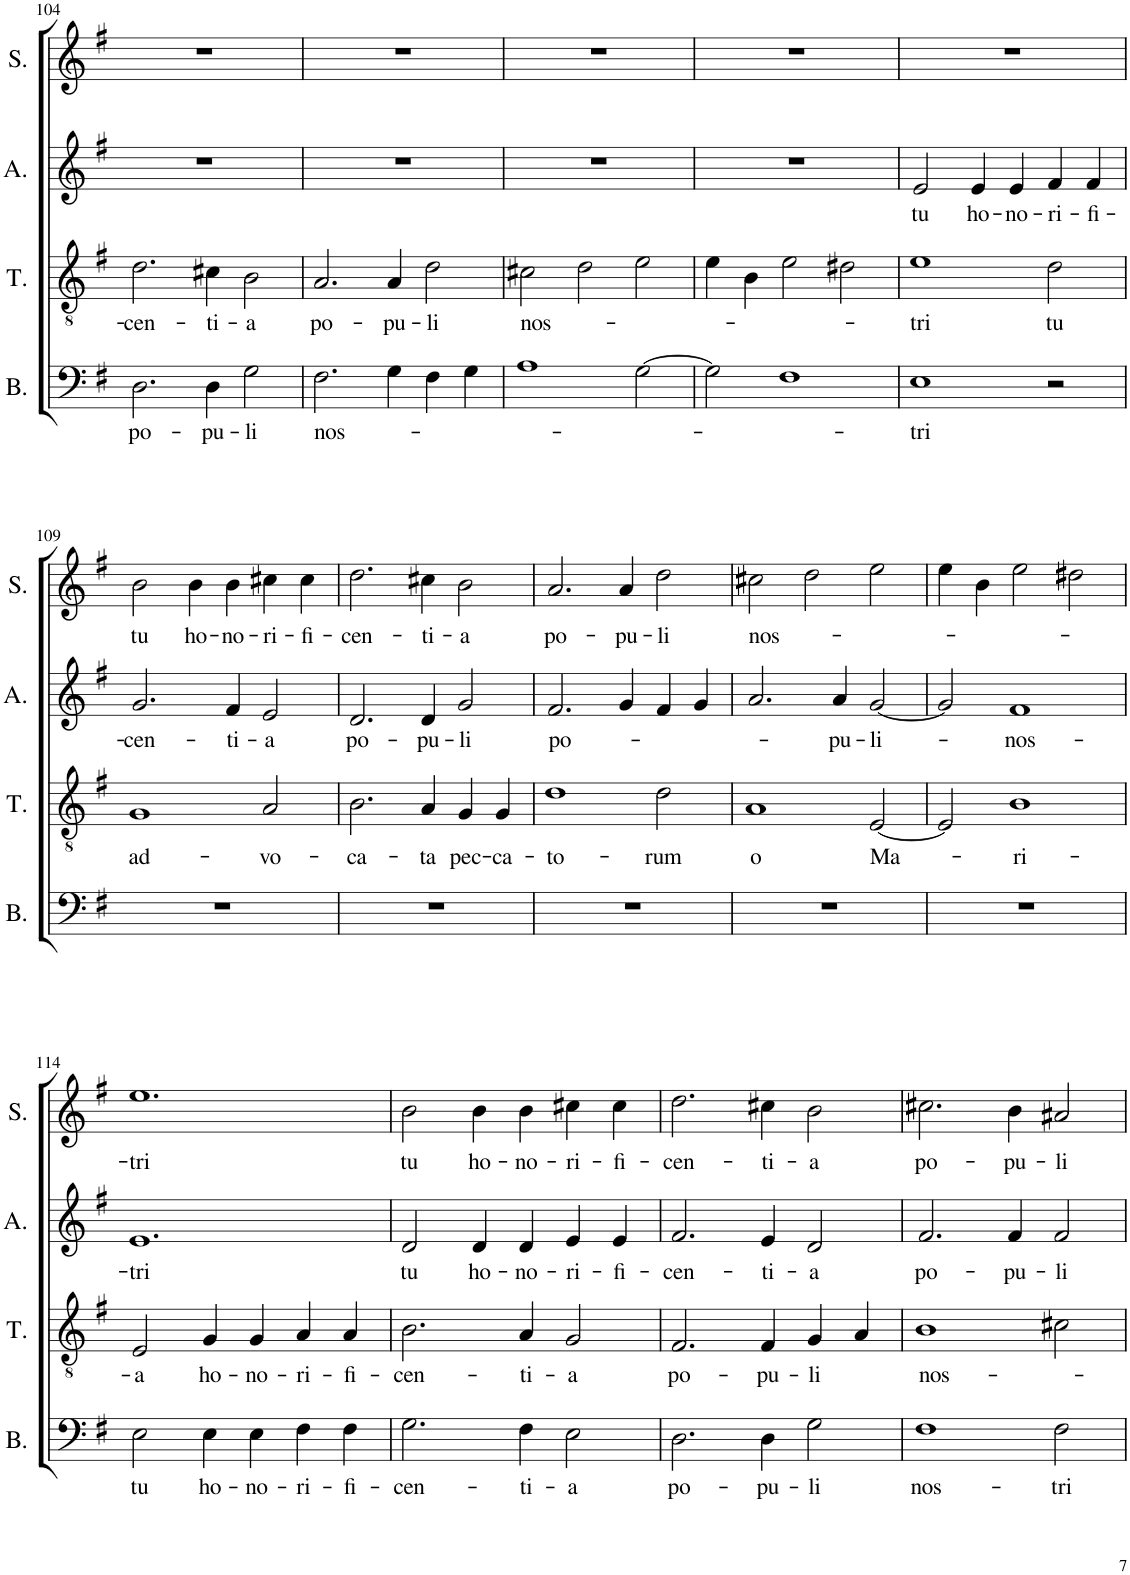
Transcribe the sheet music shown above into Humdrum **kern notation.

**kern	**text	**kern	**text	**kern	**text	**kern	**text
*part4	*part4	*part3	*part3	*part2	*part2	*part1	*part1
*staff4	*staff4	*staff3	*staff3	*staff2	*staff2	*staff1	*staff1
*I"Bass	*	*I"Tenor	*	*I"Alto	*	*I"Soprano	*
*I'B.	*	*I'T.	*	*I'A.	*	*I'S.	*
!!LO:PB:g=z
*clefF4	*	*clefGv2	*	*clefG2	*	*clefG2	*
*k[f#]	*	*k[f#]	*	*k[f#]	*	*k[f#]	*
*M3/2	*	*M3/2	*	*M3/2	*	*M3/2	*
=104	=104	=104	=104	=104	=104	=104	=104
!	!LO:LY:b	!	!LO:LY:b	!	!	!	!
2.D\	po-	2.d\	-cen-	1.r	.	1.r	.
!	!LO:LY:b	!	!LO:LY:b	!	!	!	!
4D\	-pu-	4c#X\	-ti-	.	.	.	.
!	!LO:LY:b	!	!LO:LY:b	!	!	!	!
2G\	-li	2B\	-a	.	.	.	.
=105	=105	=105	=105	=105	=105	=105	=105
!	!LO:LY:b	!	!LO:LY:b	!	!	!	!
2.F#\	nos-	2.A/	po-	1.r	.	1.r	.
!	!	!	!LO:LY:b	!	!	!	!
4G\	.	4A/	-pu-	.	.	.	.
!	!	!	!LO:LY:b	!	!	!	!
4F#\	.	2d\	-li	.	.	.	.
4G\	.	.	.	.	.	.	.
=106	=106	=106	=106	=106	=106	=106	=106
!	!	!	!LO:LY:b	!	!	!	!
1A	.	2c#X\	nos-	1.r	.	1.r	.
.	.	2d\	.	.	.	.	.
[2G\	.	2e\	.	.	.	.	.
=107	=107	=107	=107	=107	=107	=107	=107
2G\]	.	4e\	.	1.r	.	1.r	.
.	.	4B\	.	.	.	.	.
1F#	.	2e\	.	.	.	.	.
.	.	2d#X\	.	.	.	.	.
=108	=108	=108	=108	=108	=108	=108	=108
!	!LO:LY:b	!	!LO:LY:b	!	!LO:LY:b	!	!
1E	-tri	1e	-tri	2e/	tu	1.r	.
!	!	!	!	!	!LO:LY:b	!	!
.	.	.	.	4e/	ho-	.	.
!	!	!	!	!	!LO:LY:b	!	!
.	.	.	.	4e/	-no-	.	.
!	!	!	!LO:LY:b	!	!LO:LY:b	!	!
2r	.	2d\	tu	4f#/	-ri-	.	.
!	!	!	!	!	!LO:LY:b	!	!
.	.	.	.	4f#/	-fi-	.	.
!!LO:LB:g=z
=109	=109	=109	=109	=109	=109	=109	=109
!	!	!	!LO:LY:b	!	!LO:LY:b	!	!LO:LY:b
1.r	.	1G	ad-	2.g/	-cen-	2b\	tu
!	!	!	!	!	!	!	!LO:LY:b
.	.	.	.	.	.	4b\	ho-
!	!	!	!	!	!LO:LY:b	!	!LO:LY:b
.	.	.	.	4f#/	-ti-	4b\	-no-
!	!	!	!LO:LY:b	!	!LO:LY:b	!	!LO:LY:b
.	.	2A/	-vo-	2e/	-a	4cc#X\	-ri-
!	!	!	!	!	!	!	!LO:LY:b
.	.	.	.	.	.	4cc#\	-fi-
=110	=110	=110	=110	=110	=110	=110	=110
!	!	!	!LO:LY:b	!	!LO:LY:b	!	!LO:LY:b
1.r	.	2.B\	-ca-	2.d/	po-	2.dd\	-cen-
!	!	!	!LO:LY:b	!	!LO:LY:b	!	!LO:LY:b
.	.	4A/	-ta	4d/	-pu-	4cc#X\	-ti-
!	!	!	!LO:LY:b	!	!LO:LY:b	!	!LO:LY:b
.	.	4G/	pec-	2g/	-li	2b\	-a
!	!	!	!LO:LY:b	!	!	!	!
.	.	4G/	-ca-	.	.	.	.
=111	=111	=111	=111	=111	=111	=111	=111
!	!	!	!LO:LY:b	!	!LO:LY:b	!	!LO:LY:b
1.r	.	1d	-to-	2.f#/	po-	2.a/	po-
!	!	!	!	!	!	!	!LO:LY:b
.	.	.	.	4g/	.	4a/	-pu-
!	!	!	!LO:LY:b	!	!	!	!LO:LY:b
.	.	2d\	-rum	4f#/	.	2dd\	-li
.	.	.	.	4g/	.	.	.
=112	=112	=112	=112	=112	=112	=112	=112
!	!	!	!LO:LY:b	!	!	!	!LO:LY:b
1.r	.	1A	o	2.a/	.	2cc#X\	nos-
.	.	.	.	.	.	2dd\	.
!	!	!	!	!	!LO:LY:b	!	!
.	.	.	.	4a/	-pu-	.	.
!	!	!	!LO:LY:b	!	!LO:LY:b	!	!
.	.	[2E/	Ma-	[2g/	-li-	2ee\	.
=113	=113	=113	=113	=113	=113	=113	=113
1.r	.	2E/]	.	2g/]	.	4ee\	.
.	.	.	.	.	.	4b\	.
!	!	!	!LO:LY:b	!	!LO:LY:b	!	!
.	.	1B	-ri-	1f#	-nos-	2ee\	.
.	.	.	.	.	.	2dd#X\	.
!!LO:LB:g=z
=114	=114	=114	=114	=114	=114	=114	=114
!	!LO:LY:b	!	!LO:LY:b	!	!LO:LY:b	!	!LO:LY:b
2E\	tu	2E/	-a	1.e	-tri	1.ee	-tri
!	!LO:LY:b	!	!LO:LY:b	!	!	!	!
4E\	ho-	4G/	ho-	.	.	.	.
!	!LO:LY:b	!	!LO:LY:b	!	!	!	!
4E\	-no-	4G/	-no-	.	.	.	.
!	!LO:LY:b	!	!LO:LY:b	!	!	!	!
4F#\	-ri-	4A/	-ri-	.	.	.	.
!	!LO:LY:b	!	!LO:LY:b	!	!	!	!
4F#\	-fi-	4A/	-fi-	.	.	.	.
=115	=115	=115	=115	=115	=115	=115	=115
!	!LO:LY:b	!	!LO:LY:b	!	!LO:LY:b	!	!LO:LY:b
2.G\	-cen-	2.B\	-cen-	2d/	tu	2b\	tu
!	!	!	!	!	!LO:LY:b	!	!LO:LY:b
.	.	.	.	4d/	ho-	4b\	ho-
!	!LO:LY:b	!	!LO:LY:b	!	!LO:LY:b	!	!LO:LY:b
4F#\	-ti-	4A/	-ti-	4d/	-no-	4b\	-no-
!	!LO:LY:b	!	!LO:LY:b	!	!LO:LY:b	!	!LO:LY:b
2E\	-a	2G/	-a	4e/	-ri-	4cc#X\	-ri-
!	!	!	!	!	!LO:LY:b	!	!LO:LY:b
.	.	.	.	4e/	-fi-	4cc#\	-fi-
=116	=116	=116	=116	=116	=116	=116	=116
!	!LO:LY:b	!	!LO:LY:b	!	!LO:LY:b	!	!LO:LY:b
2.D\	po-	2.F#/	po-	2.f#/	-cen-	2.dd\	-cen-
!	!LO:LY:b	!	!LO:LY:b	!	!LO:LY:b	!	!LO:LY:b
4D\	-pu-	4F#/	-pu-	4e/	-ti-	4cc#X\	-ti-
!	!LO:LY:b	!	!LO:LY:b	!	!LO:LY:b	!	!LO:LY:b
2G\	-li	4G/	-li	2d/	-a	2b\	-a
.	.	4A/	.	.	.	.	.
=117	=117	=117	=117	=117	=117	=117	=117
!	!LO:LY:b	!	!LO:LY:b	!	!LO:LY:b	!	!LO:LY:b
1F#	nos-	1B	nos-	2.f#/	po-	2.cc#X\	po-
!	!	!	!	!	!LO:LY:b	!	!LO:LY:b
.	.	.	.	4f#/	-pu-	4b\	-pu-
!	!LO:LY:b	!	!	!	!LO:LY:b	!	!LO:LY:b
2F#\	-tri	2c#X\	.	2f#/	-li	2a#X/	-li
=	=	=	=	=	=	=	=
*-	*-	*-	*-	*-	*-	*-	*-
